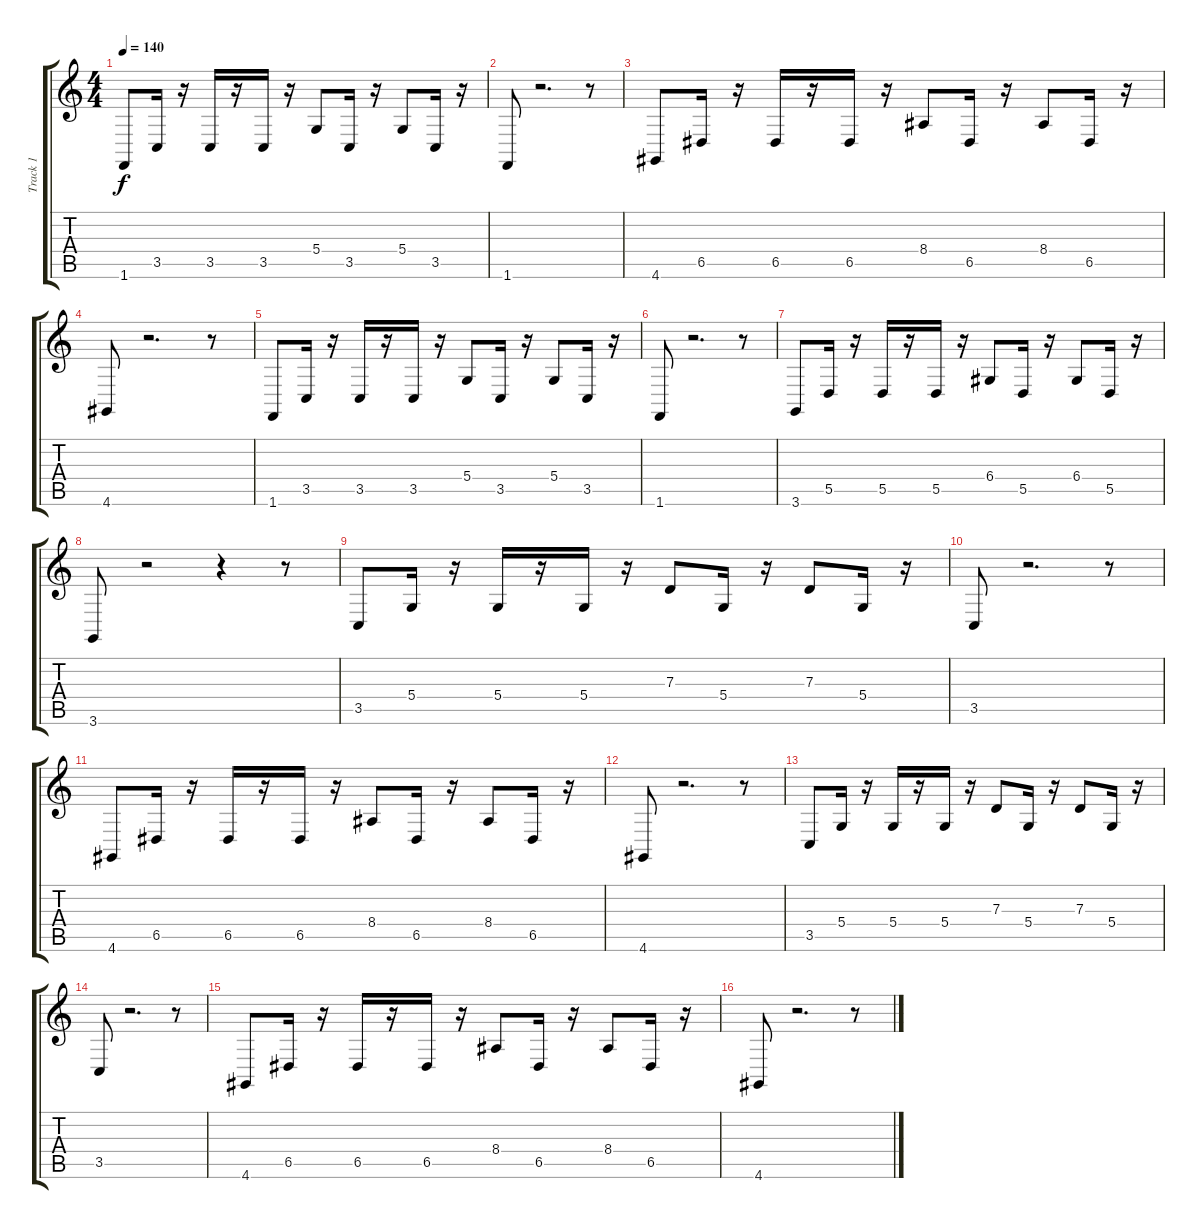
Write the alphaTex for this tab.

\track ("Track 1" "Track 1") {instrument frenchhorn}
\staff {score tabs}
\tuning (E4 B3 G3 D3 A2 E2) {hide}
\ts (4 4)
\tempo 140
\clef g2
\ks c
1.6.8{dy f} 3.5.16 r.16 3.5.16 r.16 3.5.16 r.16 5.4.8 3.5.16 r.16 5.4.8 3.5.16 r.16 |
1.6.8 r.2{d} r.8 |
4.6.8 6.5.16 r.16 6.5.16 r.16 6.5.16 r.16 8.4.8 6.5.16 r.16 8.4.8 6.5.16 r.16 |
4.6.8 r.2{d} r.8 |
1.6.8 3.5.16 r.16 3.5.16 r.16 3.5.16 r.16 5.4.8 3.5.16 r.16 5.4.8 3.5.16 r.16 |
1.6.8 r.2{d} r.8 |
3.6.8 5.5.16 r.16 5.5.16 r.16 5.5.16 r.16 6.4.8 5.5.16 r.16 6.4.8 5.5.16 r.16 |
3.6.8 r.2 r.4 r.8 |
3.5.8 5.4.16 r.16 5.4.16 r.16 5.4.16 r.16 7.3.8 5.4.16 r.16 7.3.8 5.4.16 r.16 |
3.5.8 r.2{d} r.8 |
4.6.8 6.5.16 r.16 6.5.16 r.16 6.5.16 r.16 8.4.8 6.5.16 r.16 8.4.8 6.5.16 r.16 |
4.6.8 r.2{d} r.8 |
3.5.8 5.4.16 r.16 5.4.16 r.16 5.4.16 r.16 7.3.8 5.4.16 r.16 7.3.8 5.4.16 r.16 |
3.5.8 r.2{d} r.8 |
4.6.8 6.5.16 r.16 6.5.16 r.16 6.5.16 r.16 8.4.8 6.5.16 r.16 8.4.8 6.5.16 r.16 |
4.6.8 r.2{d} r.8
